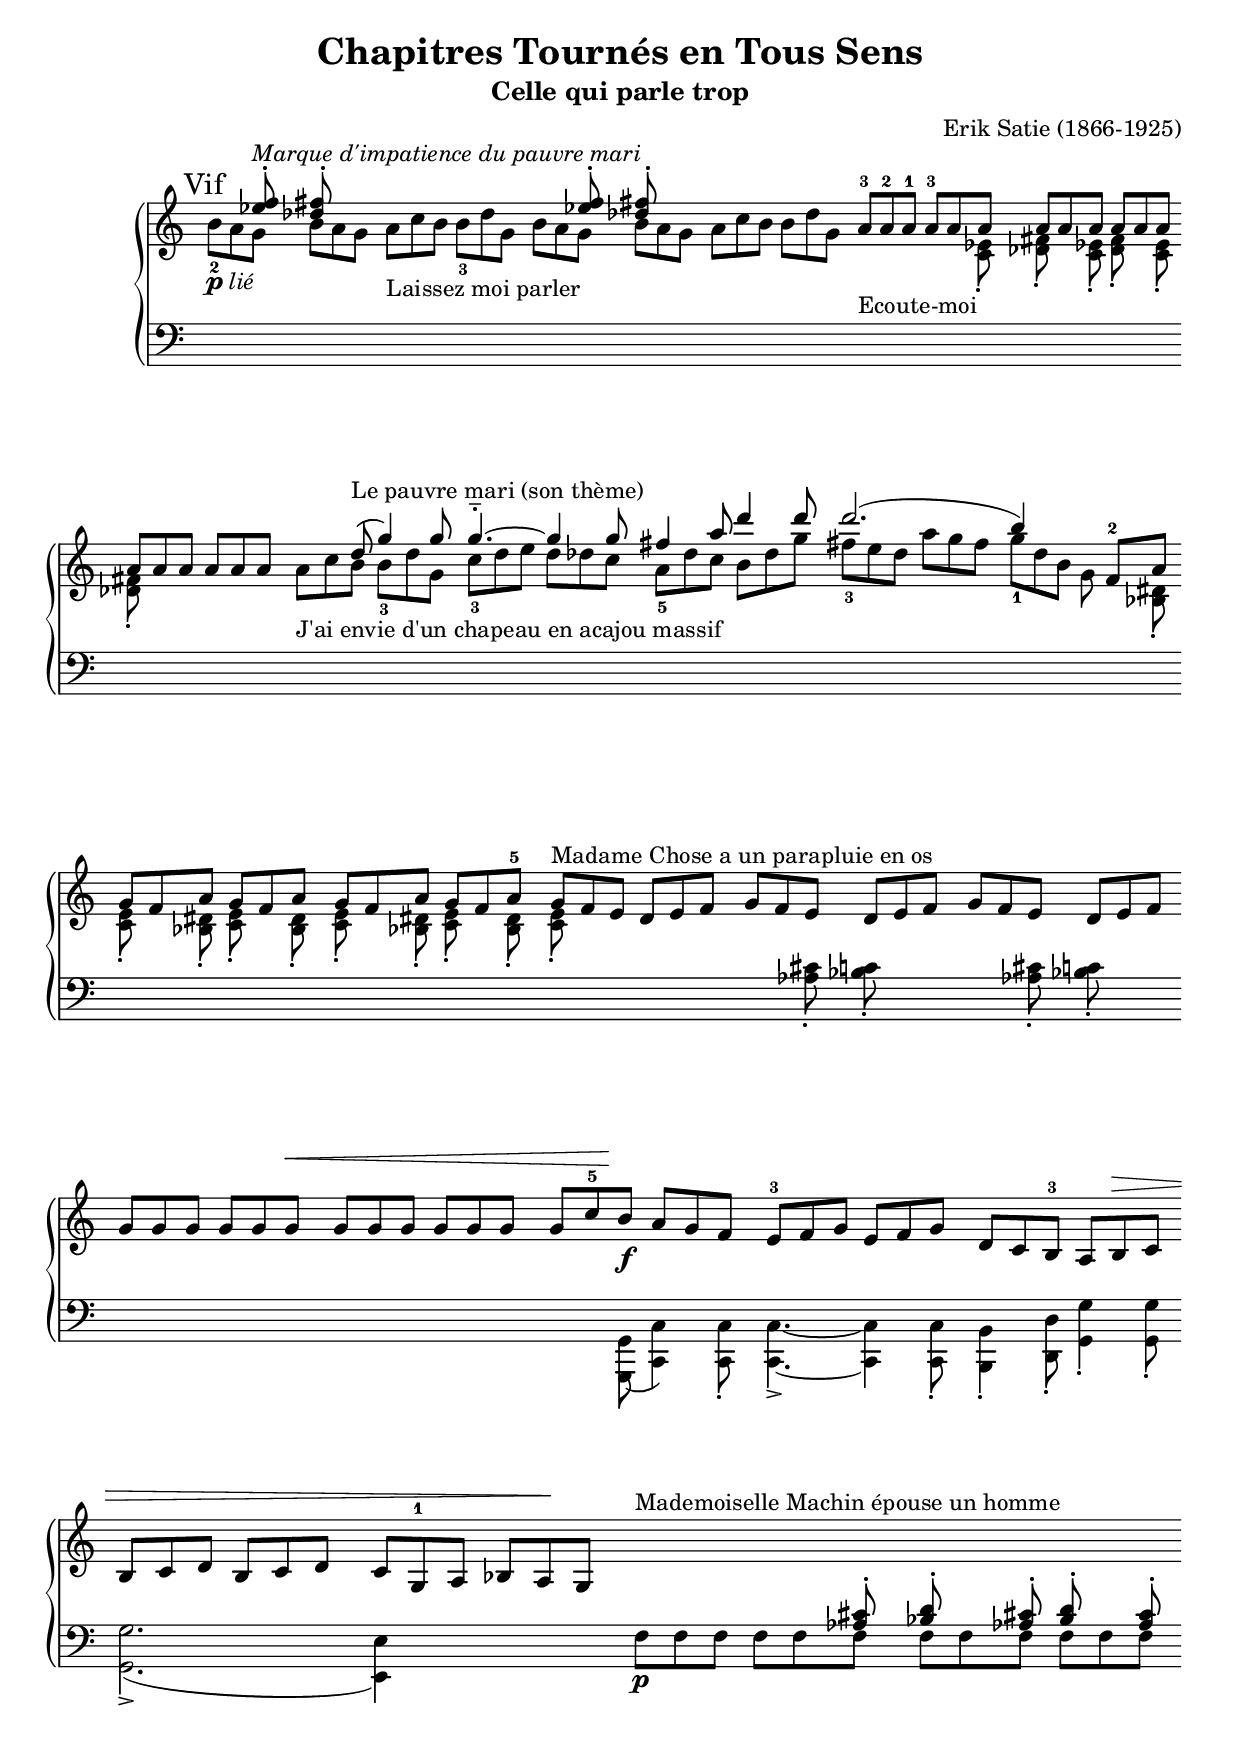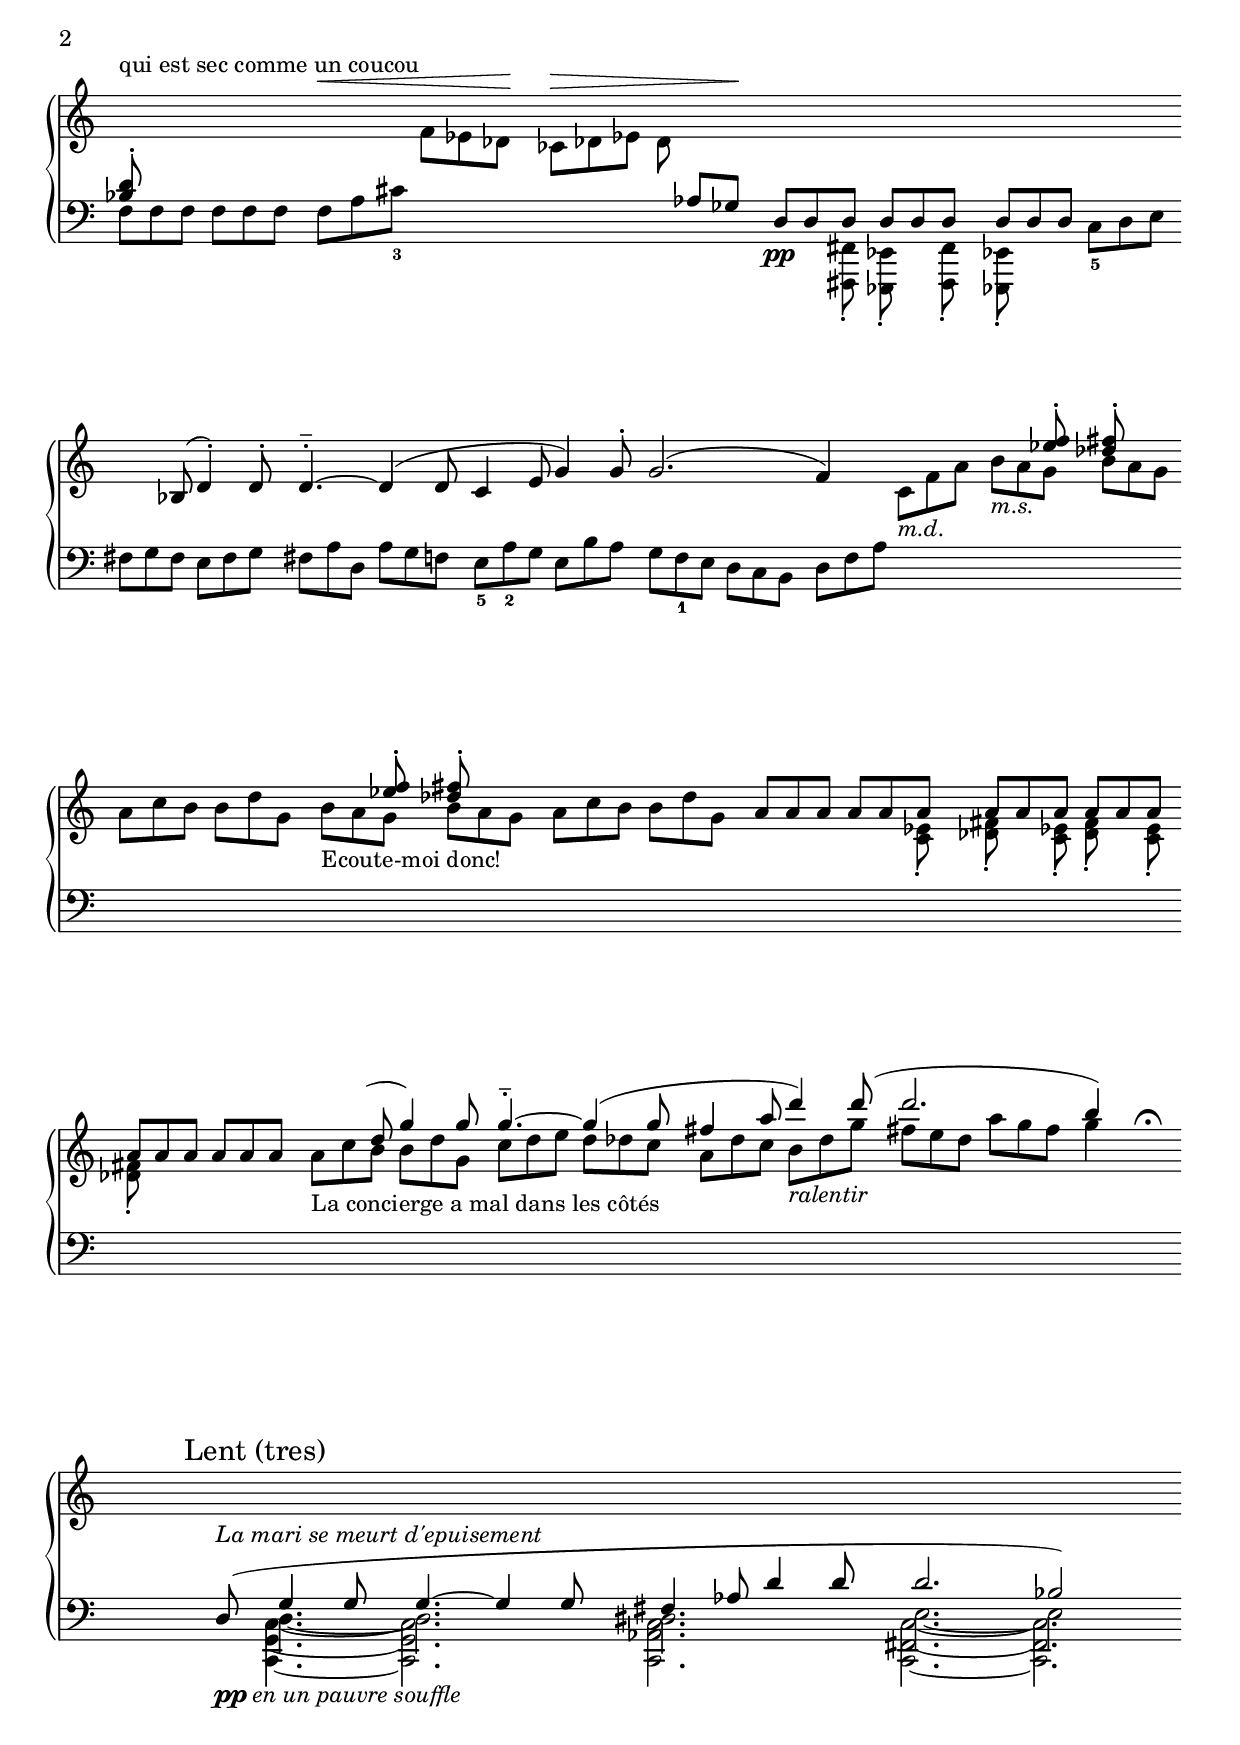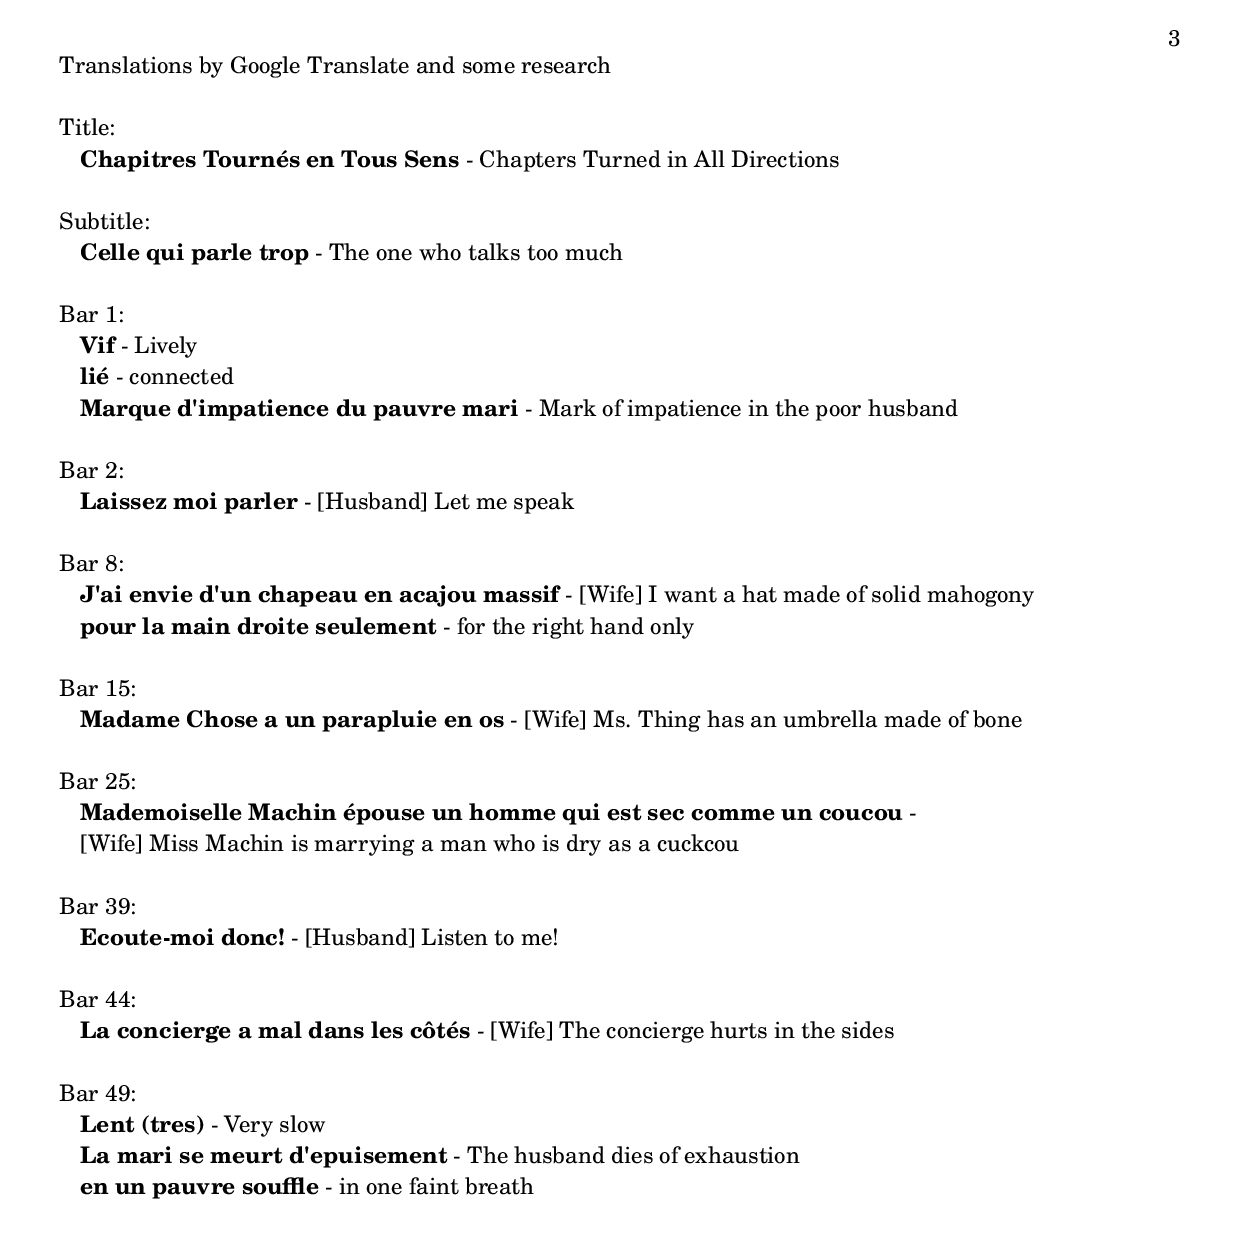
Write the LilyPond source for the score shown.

\version "2.19.20"
\language "english"

\header {
  title        = "Chapitres Tournés en Tous Sens"
  subtitle     = "Celle qui parle trop"
  composer     = "Erik Satie (1866-1925)"
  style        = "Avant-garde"
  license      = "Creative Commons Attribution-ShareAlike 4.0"
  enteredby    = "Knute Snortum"
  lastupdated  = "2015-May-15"
  date         = "1913"
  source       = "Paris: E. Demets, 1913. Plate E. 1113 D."

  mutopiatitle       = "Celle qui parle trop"
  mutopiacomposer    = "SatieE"
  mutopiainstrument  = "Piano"
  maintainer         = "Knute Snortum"
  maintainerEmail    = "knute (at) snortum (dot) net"
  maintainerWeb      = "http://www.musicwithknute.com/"
}

% -------------------
% --- Definitions ---
% -------------------

octaveUp = { 
  \set Staff.ottavation = #"8va pour la main droite seulement"
  \once \override Staff.OttavaBracket.direction = #UP
  \set Voice.middleCPosition = #(- 6 5) % c'' 
}

octaveOff = {
  \unset Staff.ottavation
  \unset Voice.middleCPosition
}

shapeOne = \shape #'((-1 . 2.5) (0 . 2.5) (0 . 2) (0 . 2)) Slur

% --- Put nonmusical text into variables
phraseImpatience = "Marque d'impatience du pauvre mari" 
phrasePoorHusband = "Le pauvre mari (son thème)"
phraseListen = "Ecoute-moi"
phraseMsThing = "Madame Chose a un parapluie en os"
phraseMissMachin = 
  "Mademoiselle Machin épouse un homme qui est sec comme un coucou" 
phraseMissMachinOne = "Mademoiselle Machin épouse un homme"
phraseMissMachinTwo = "qui est sec comme un coucou"
phraseSpeak = "Laissez moi parler" 
phraseWoodHat = "J'ai envie d'un chapeau en acajou massif" 
phraseListenTwo = "Ecoute-moi donc!"
phrasePainSide = "La concierge a mal dans les côtés" 
phraseHusbandDies = "La mari se meurt d'epuisement" 
textImpatience = ^ \markup { \italic \phraseImpatience }
textSpeak = _ \markup { \whiteout \phraseSpeak }
textWoodHat = _ \markup { \whiteout \phraseWoodHat }
textPainSide = _ \markup { \whiteout \phrasePainSide }
textHusbandDies = ^ \markup { \whiteout \italic \phraseHusbandDies }

% --- Musical text
ral = \markup { \italic ralentir }
pLie = \markup { \dynamic p \italic lié }
ppFaint = \markup { \dynamic pp \italic { en un pauvre souffle } }
md = \markup { \italic m.d. }
ms = \markup { \italic m.s. }

% -------------
% --- Music ---
% -------------

highVoice = \relative c'' {
  \mark "Vif"
  s8 s <ef f> -. \textImpatience <df fs>8 -. s s |
  s2. |
  s8 s <ef f> -. <df fs> -. s s |
  s2. |
  a8 -3 _ \phraseListen a8 -2 a -1 a -3 a a |
  a8 a a a a a |
  a8 a a a a a |
  
  \barNumberCheck #8
  
  s8 s \octaveUp d,8 ( ^ \phrasePoorHusband g4 ) g8 |
  g4. -.-- ~ g4 g8 |
  fs4 a8 d4 d8 |
  d2. ( |
  b4 ) \octaveOff s8 s f -2 a | \break
  g8 f a g f a | 
  g8 f a g f a -5 |
  g8 ^ \phraseMsThing f8 e d e f |
  
  \barNumberCheck #16
  
  g8 f e d e f |
  g8 f e d e f |
  g8 g g g g g ^ \< |
  g8 g g g g g |
  g8 c -5 b _ \f a g f |
  e8 -3 f g e f g |
  d8 c b -3 a b ^ \> c |
  b8 c d b c d |
  
  \barNumberCheck #24
  
  c8 g -1 a bf a \! g |
  s2. ^ \phraseMissMachinOne |
  s2. |
  s2. ^ \phraseMissMachinTwo |
  s2. * 4 |
  
  \barNumberCheck #32
  
  s8 s bf ( d4 -. ) d8 -. |
  d4. -.-- ~ d4 ( d8 |
  c4 e8 g4 ) g8 -. |
  g2. ( |
  f4 ) s8 s4. |
  s8 s <ef' f> -. <df fs> -. s s |
  s2. |
  s8 s <ef f> -. <df fs> -. s s |
  
  \barNumberCheck #40
  
  s2. |
  a8 a a a a a |
  a8 a a a a a |
  a8 a a a a a |
  s8 s \octaveUp \shapeOne d,8 ( g4 ) g8 |
  g4. -.-- ~ g4 ( g8 |
  fs4 a8 d4 _ \ral ) d8 ( |
  d2. |
  
  \barNumberCheck #48
  
  b4 ) \octaveOff s8 s4. \fermata | \break
  s2. | s | s | s | s |
  
  \barNumberCheck #54
}

upperMiddle = \relative c'' {
  b8 -2 _ \pLie a8 g b a g |
  a8 \textSpeak c8 b b -3 d g, |
  b8 a g b a g |
  a8 c b b d g, |
  s4. s8 s <c, ef> -. |
  <df fs>8 -. s <c ef> -. <df fs> -. s <c ef> -. |
  <df fs>8 -. s s s4. |
  
  \barNumberCheck #8
  
  a'8 \textWoodHat c b b -3 d g, |
  c8 -3 d e d df c |
  a8 -5 d c b d g |
  fs8 -3 e d a' g fs 
  g8 -1 d b g s <bf, ds> -. |
  <c e>8 -. s <bf ds> -. <c e> -. s <bf ds> -. |
  <c e>8 -. s <bf ds> -. <c e> -. s <bf ds> -. |
  <c e>8 -. s s s4. |
  
  \barNumberCheck #16
  
  s2. * 8 | 
  
  \barNumberCheck #24
  
  s2. * 4 | 
  s4. ^ \< f8 ef df \! | 
  cf8 ^ \> df ef df s s \! |
  s2. | s |
  
  \barNumberCheck #32
  
  s2. | s | s | s | 
  s4. c8 _ \md f a |
  b8 _ \ms a g b a g |
  a8 c b b d g, |
  b8 _ \phraseListenTwo a g b a g |
  
  \barNumberCheck #40
  
  a8 c b b d g, |
  s4. s8 s <c, ef> -. |
  <df fs>8 -. s <c ef> -. <df fs> -. s <c ef> -. |
  <df fs>8 -. s s s4. |
  a'8 \textPainSide c b b d g, |
  c8 d e d df c |
  a8 d c b d g |
  fs8 e d a' g fs |
  
  \barNumberCheck #48
  
  g4 s8 s4. |
  s2. * 5 |
  
  \barNumberCheck #54
}

lowerMiddle = \relative c' {
  s2. * 7 | 
  \barNumberCheck #8
  s2. * 8 | 
  \barNumberCheck #16
  s2. * 8 |
  
  \barNumberCheck #24
  
  s2. |
  s4. s8 s <af cs> -. |
  <bf d>8 -. s <af cs> -. <bf d> -. s <af cs> -. | \break
  <bf d> -. s s s4. |
  s2. |
  s4. s8 af gf |
  d8 \pp d d d d d |
  d8 d d s s s |
  
  \barNumberCheck #32
  s2. * 8 |
  \barNumberCheck #40
  s2. * 8 |
  
  \barNumberCheck #48
  
  s2. |
  <<
    {
      s8 s d ( _ \ppFaint \textHusbandDies \mark "Lent (tres)" g4 g8 |
      g4. ~ g4 g8 |
      fs4 af8 d4 d8 |
      d2. |
      bf2 ) s4 |
      
      \barNumberCheck #54
      
    } \\ {
      s4. d,4. ~ |
      d2. |
      ds2. |
      e2. ~ |
      e2 s4 |
      
      \barNumberCheck #54      
    
    }
  >>
}

lowVoice = \relative c' {
  s2. * 7 | 
  \barNumberCheck #8
  s2. * 8 |
  \barNumberCheck #16
  
  s8 s <af cs> -. <bf c> -. s s |
  s8 s <af cs> -. <bf c> -. s s |
  s2. |
  s2. |
  s8 s8 <g, g,> ( <c c,>4 ) q8 -. |
  <c c,>4. -> ~ q4 q8 -. |
  <b b,>4 -. <d d,>8 -. <g g,>4 -. q8 -. |
  <g g,>2. -> ( |
  
  \barNumberCheck #24
  
  <e e,>4 ) s8 s4. |
  f8 \p f f f f f |
  f8 f f f f f |
  f8 f f f f f |
  f8 a cs -3 s4. |
  s2. |
  s8 s <fs,, fs,> -. <ef ef,> -. s <fs fs,> -. |
  <ef ef,> -. s s c' -5 d e |
  
  \barNumberCheck #32
  
  fs8 g fs e fs g |
  fs8 a d, a' g f |
  e8 -5 a -2 g e b' a |
  g8 f -1 e d c b |
  d8 f a s s s |
  s2. | s | s |
  
  \barNumberCheck #40
  
  s2. * 8 |
  
  \barNumberCheck #48
  
  s2. |
  s4. <c, g c,>4. ~ |
  q2. |
  <c af c,>2. |
  <c fs, c>2. ~ |
  q2. |
  
  \barNumberCheck #54
}

% -----------------------
% --- Layout and MIDI ---
% -----------------------

global = {
  \key c \major
  \time 6/8
}

upper = {
  \global
  \clef treble
  <<
    \new Voice { \voiceOne \highVoice }
    \new Voice { \voiceTwo \upperMiddle }
  >>
  \pageBreak
}

lower = {
  \global
  \clef bass
  <<
    \new Voice { \voiceThree \lowerMiddle }
    \new Voice { \voiceFour \lowVoice }
  >>
  \pageBreak
}

\paper {
  % --- Set these to false after all editing is finished
  ragged-bottom = ##f
  ragged-last-bottom = ##f
  ragged-right = ##f
}

\score {
  \new PianoStaff <<
    \new Staff = "upper" \upper
    \new Staff = "lower" \lower
  >>
  \layout { 
    \context {
      \Score
      \hide BarLine
      \hide SpanBar
      \remove "Bar_number_engraver"
    }
    \context {
      \Staff
      \remove "Time_signature_engraver"
    }
  } 
}

\include "articulate.ly"

\score {
  \articulate <<
    \new PianoStaff <<
      \new Staff \upper
      \new Staff \lower
    >>
  >>
  \midi { 
    \tempo 4. = 144
  }
}

% --------------------
% --- Translations ---
% --------------------

\markup {
  \column {
    \line { Translations by \with-url #"http://translate.google.com" {Google Translate} and some research }
    \line { \null }
    \line { Title: }
    \line { \hspace #2 \bold { Chapitres Tournés en Tous Sens } - Chapters Turned in All Directions }
    \line { \null }
    \line { Subtitle: }
    \line { \hspace #2 \bold { Celle qui parle trop } - The one who talks too much }
    \line { \null }
    \line { Bar 1: }
    \line { \hspace #2 \bold { Vif } - Lively }
    \line { \hspace #2 \bold { lié } - connected }
    \line { \hspace #2 \bold \phraseImpatience - Mark of impatience in the poor husband }
    \line { \null }
    \line { Bar 2: }
    \line { \hspace #2 \bold \phraseSpeak - [Husband] Let me speak }
    \line { \null }
    \line { Bar 8: }
    \line { \hspace #2 \bold \phraseWoodHat - [Wife] I want a hat made of solid mahogony }
    \line { \hspace #2 \bold { pour la main droite seulement } - for the right hand only }
    \line { \null }
    \line { Bar 15: }
    \line { \hspace #2 \bold \phraseMsThing - [Wife] Ms. Thing has an umbrella made of bone }
    \line { \null }
    \line { Bar 25: }
    \line { \hspace #2 \bold \phraseMissMachin - }
    \line { \hspace #2 [Wife] Miss Machin is marrying a man who is dry as a cuckcou }
    \line { \null }
    \line { Bar 39: }
    \line { \hspace #2 \bold \phraseListenTwo - [Husband] Listen to me! }
    \line { \null }
    \line { Bar 44: }
    \line { \hspace #2 \bold \phrasePainSide - [Wife] The concierge hurts in the sides }
    \line { \null }
    \line { Bar 49: }
    \line { \hspace #2 \bold { Lent (tres) } - Very slow }
    \line { \hspace #2 \bold \phraseHusbandDies - The husband dies of exhaustion }
    \line { \hspace #2 \bold { en un pauvre souffle } - in one faint breath }
  }
}